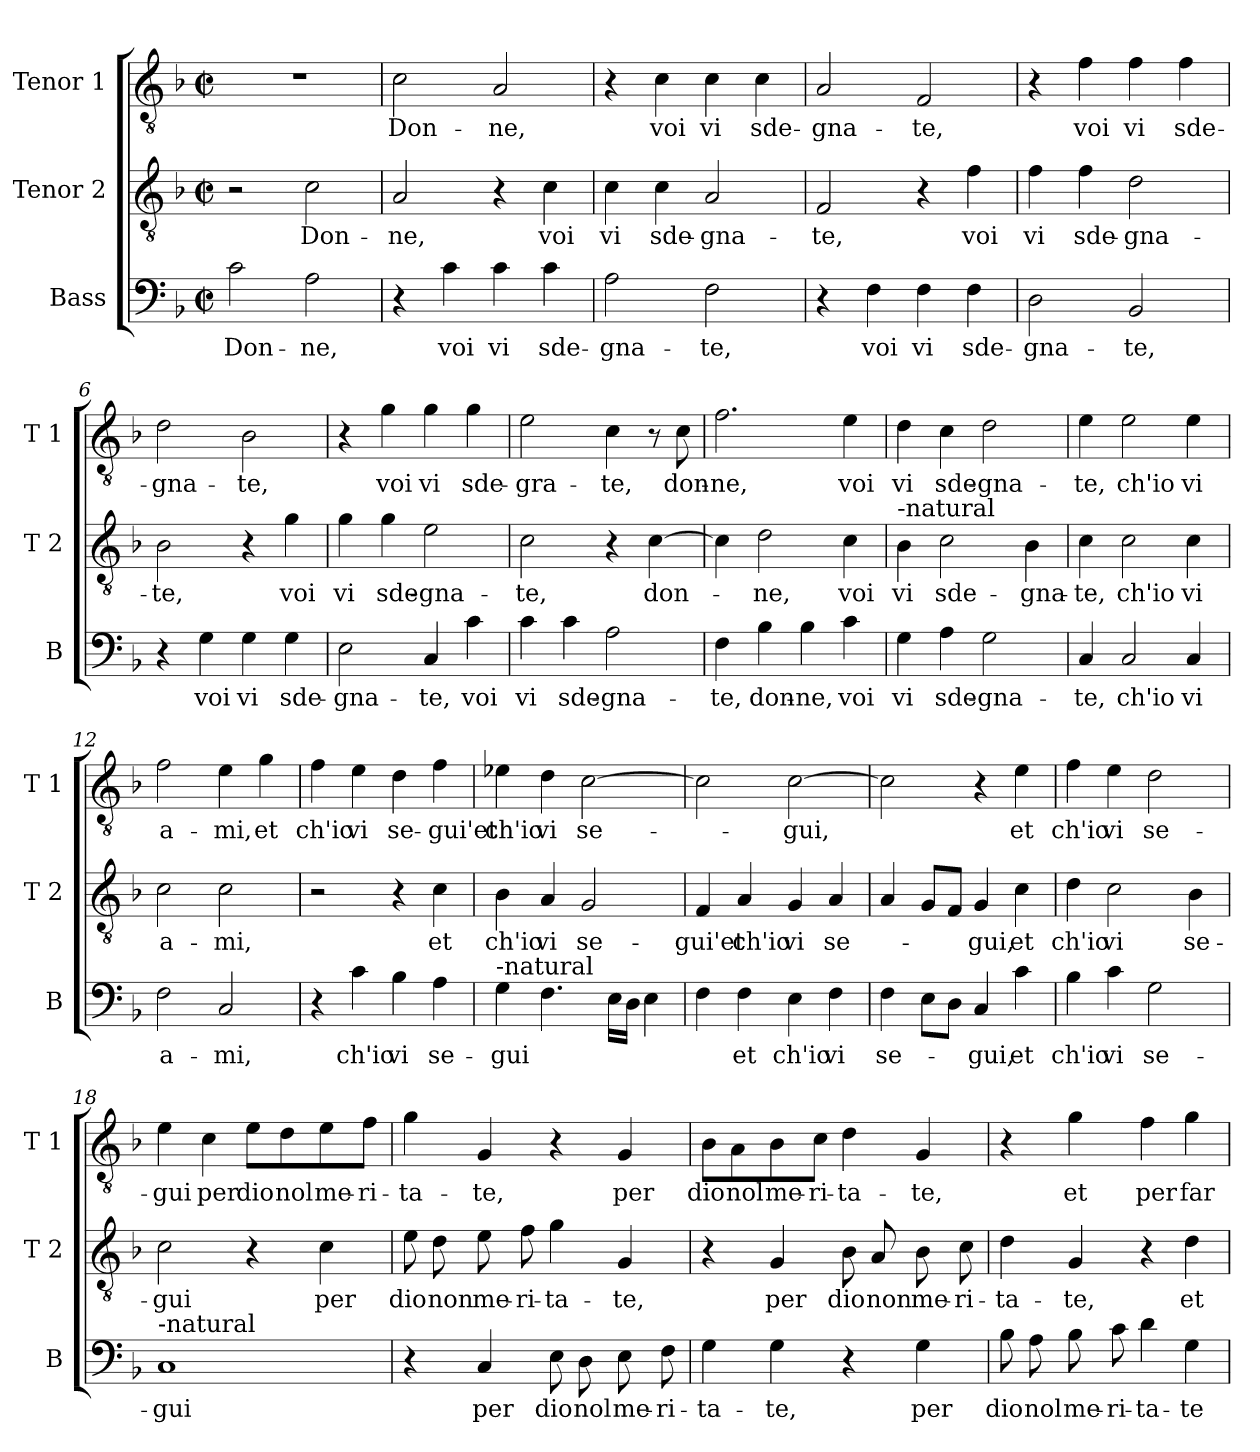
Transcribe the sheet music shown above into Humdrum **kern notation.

**kern	**text	**kern	**text	**kern	**text
*part3	*part3	*part2	*part2	*part1	*part1
*staff3	*staff3	*staff2	*staff2	*staff1	*staff1
*I"Bass	*	*I"Tenor 2	*	*I"Tenor 1	*
*I'B	*	*I'T 2	*	*I'T 1	*
*clefF4	*	*clefGv2	*	*clefGv2	*
*k[b-]	*	*k[b-]	*	*k[b-]	*
*F:	*	*F:	*	*F:	*
*M2/2	*	*M2/2	*	*M2/2	*
*met(c|)	*	*met(c|)	*	*met(c|)	*
=1	=1	=1	=1	=1	=1
!	!LO:LY:b	!	!	!	!
2c\	Don-	2r	.	1r	.
!	!LO:LY:b	!	!LO:LY:b	!	!
2A\	-ne,	2c\	Don-	.	.
=2	=2	=2	=2	=2	=2
!	!	!	!LO:LY:b	!	!LO:LY:b
4r	.	2A/	-ne,	2c\	Don-
!	!LO:LY:b	!	!	!	!
4c\	voi	.	.	.	.
!	!LO:LY:b	!	!	!	!LO:LY:b
4c\	vi	4r	.	2A/	-ne,
!	!LO:LY:b	!	!LO:LY:b	!	!
4c\	sde-	4c\	voi	.	.
=3	=3	=3	=3	=3	=3
!	!LO:LY:b	!	!LO:LY:b	!	!
2A\	-gna-	4c\	vi	4r	.
!	!	!	!LO:LY:b	!	!LO:LY:b
.	.	4c\	sde-	4c\	voi
!	!LO:LY:b	!	!LO:LY:b	!	!LO:LY:b
2F\	-te,	2A/	-gna-	4c\	vi
!	!	!	!	!	!LO:LY:b
.	.	.	.	4c\	sde-
=4	=4	=4	=4	=4	=4
!	!	!	!LO:LY:b	!	!LO:LY:b
4r	.	2F/	-te,	2A/	-gna-
!	!LO:LY:b	!	!	!	!
4F\	voi	.	.	.	.
!	!LO:LY:b	!	!	!	!LO:LY:b
4F\	vi	4r	.	2F/	-te,
!	!LO:LY:b	!	!LO:LY:b	!	!
4F\	sde-	4f\	voi	.	.
=5	=5	=5	=5	=5	=5
!	!LO:LY:b	!	!LO:LY:b	!	!
2D\	-gna-	4f\	vi	4r	.
!	!	!	!LO:LY:b	!	!LO:LY:b
.	.	4f\	sde-	4f\	voi
!	!LO:LY:b	!	!LO:LY:b	!	!LO:LY:b
2BB-/	-te,	2d\	-gna-	4f\	vi
!	!	!	!	!	!LO:LY:b
.	.	.	.	4f\	sde-
!!LO:LB:g=z
=6	=6	=6	=6	=6	=6
!	!	!	!LO:LY:b	!	!LO:LY:b
4r	.	2B-\	-te,	2d\	-gna-
!	!LO:LY:b	!	!	!	!
4G\	voi	.	.	.	.
!	!LO:LY:b	!	!	!	!LO:LY:b
4G\	vi	4r	.	2B-\	-te,
!	!LO:LY:b	!	!LO:LY:b	!	!
4G\	sde-	4g\	voi	.	.
=7	=7	=7	=7	=7	=7
!	!LO:LY:b	!	!LO:LY:b	!	!
2E\	-gna-	4g\	vi	4r	.
!	!	!	!LO:LY:b	!	!LO:LY:b
.	.	4g\	sde-	4g\	voi
!	!LO:LY:b	!	!LO:LY:b	!	!LO:LY:b
4C/	-te,	2e\	-gna-	4g\	vi
!	!LO:LY:b	!	!	!	!LO:LY:b
4c\	voi	.	.	4g\	sde-
=8	=8	=8	=8	=8	=8
!	!LO:LY:b	!	!LO:LY:b	!	!LO:LY:b
4c\	vi	2c\	-te,	2e\	-gra-
!	!LO:LY:b	!	!	!	!
4c\	sde-	.	.	.	.
!	!LO:LY:b	!	!	!	!LO:LY:b
2A\	-gna-	4r	.	4c\	-te,
!	!	!	!LO:LY:b	!	!
.	.	[4c\	don-	8r	.
!	!	!	!	!	!LO:LY:b
.	.	.	.	8c\	don-
=9	=9	=9	=9	=9	=9
!	!LO:LY:b	!	!	!	!LO:LY:b
4F\	-te,	4c\]	.	2.f\	-ne,
!	!LO:LY:b	!	!LO:LY:b	!	!
4B-\	don-	2d\	-ne,	.	.
!	!LO:LY:b	!	!	!	!
4B-\	-ne,	.	.	.	.
!	!LO:LY:b	!	!LO:LY:b	!	!LO:LY:b
4c\	voi	4c\	voi	4e\	voi
=10	=10	=10	=10	=10	=10
!	!	!LO:TX:a:t=-natural	!	!	!
!	!LO:LY:b	!	!LO:LY:b	!	!LO:LY:b
4G\	vi	4B-\	vi	4d\	vi
!	!LO:LY:b	!	!LO:LY:b	!	!LO:LY:b
4A\	sde-	2c\	sde-	4c\	sde-
!	!LO:LY:b	!	!	!	!LO:LY:b
2G\	-gna-	.	.	2d\	-gna-
!	!	!	!LO:LY:b	!	!
.	.	4B-\	-gna-	.	.
=11	=11	=11	=11	=11	=11
!	!LO:LY:b	!	!LO:LY:b	!	!LO:LY:b
4C/	-te,	4c\	-te,	4e\	-te,
!	!LO:LY:b	!	!LO:LY:b	!	!LO:LY:b
2C/	ch'io	2c\	ch'io	2e\	ch'io
!	!LO:LY:b	!	!LO:LY:b	!	!LO:LY:b
4C/	vi	4c\	vi	4e\	vi
!!LO:LB:g=z
=12	=12	=12	=12	=12	=12
!	!LO:LY:b	!	!LO:LY:b	!	!LO:LY:b
2F\	a-	2c\	a-	2f\	a-
!	!LO:LY:b	!	!LO:LY:b	!	!LO:LY:b
2C/	-mi,	2c\	-mi,	4e\	-mi,
!	!	!	!	!	!LO:LY:b
.	.	.	.	4g\	et
=13	=13	=13	=13	=13	=13
!	!	!	!	!	!LO:LY:b
4r	.	2r	.	4f\	ch'io
!	!LO:LY:b	!	!	!	!LO:LY:b
4c\	ch'io	.	.	4e\	vi
!	!LO:LY:b	!	!	!	!LO:LY:b
4B-\	vi	4r	.	4d\	se-
!	!LO:LY:b	!	!LO:LY:b	!	!LO:LY:b
4A\	se-	4c\	et	4f\	-gui'et
=14	=14	=14	=14	=14	=14
!LO:TX:a:t=-natural	!	!	!	!	!
!	!LO:LY:b	!	!LO:LY:b	!	!LO:LY:b
4G\	-gui	4B-\	ch'io	4e-X\	ch'io
!	!	!	!LO:LY:b	!	!LO:LY:b
4.F\	.	4A/	vi	4d\	vi
!	!	!	!LO:LY:b	!	!LO:LY:b
.	.	2G/	se-	[2c\	se-
16E\LL	.	.	.	.	.
16D\JJ	.	.	.	.	.
4E\	.	.	.	.	.
=15	=15	=15	=15	=15	=15
!	!	!	!LO:LY:b	!	!
4F\	.	4F/	-gui'et	2c\]	.
!	!LO:LY:b	!	!LO:LY:b	!	!
4F\	et	4A/	ch'io	.	.
!	!LO:LY:b	!	!LO:LY:b	!	!LO:LY:b
4E\	ch'io	4G/	vi	[2c\	-gui,
!	!LO:LY:b	!	!LO:LY:b	!	!
4F\	vi	4A/	se-	.	.
=16	=16	=16	=16	=16	=16
!	!LO:LY:b	!	!	!	!
4F\	se-	4A/	.	2c\]	.
8E\L	.	8G/L	.	.	.
8D\J	.	8F/J	.	.	.
!	!LO:LY:b	!	!LO:LY:b	!	!
4C/	-gui,	4G/	-gui,	4r	.
!	!LO:LY:b	!	!LO:LY:b	!	!LO:LY:b
4c\	et	4c\	et	4e\	et
!!LO:PB:g=z
=17	=17	=17	=17	=17	=17
!	!LO:LY:b	!	!LO:LY:b	!	!LO:LY:b
4B-\	ch'io	4d\	ch'io	4f\	ch'io
!	!LO:LY:b	!	!LO:LY:b	!	!LO:LY:b
4c\	vi	2c\	vi	4e\	vi
!	!LO:LY:b	!	!	!	!LO:LY:b
2G\	se-	.	.	2d\	se-
!	!	!	!LO:LY:b	!	!
.	.	4B-\	se-	.	.
=18	=18	=18	=18	=18	=18
!LO:TX:a:t=-natural	!	!	!	!	!
!	!LO:LY:b	!	!LO:LY:b	!	!LO:LY:b
1C	-gui	2c\	-gui	4e\	-gui
!	!	!	!	!	!LO:LY:b
.	.	.	.	4c\	per
!	!	!	!	!	!LO:LY:b
.	.	4r	.	8e\L	dio
!	!	!	!	!	!LO:LY:b
.	.	.	.	8d\	nol
!	!	!	!LO:LY:b	!	!LO:LY:b
.	.	4c\	per	8e\	me-
!	!	!	!	!	!LO:LY:b
.	.	.	.	8f\J	-ri-
=19	=19	=19	=19	=19	=19
!	!	!	!LO:LY:b	!	!LO:LY:b
4r	.	8e\	dio	4g\	-ta-
!	!	!	!LO:LY:b	!	!
.	.	8d\	non	.	.
!	!LO:LY:b	!	!LO:LY:b	!	!LO:LY:b
4C/	per	8e\	me-	4G/	-te,
!	!	!	!LO:LY:b	!	!
.	.	8f\	-ri-	.	.
!	!LO:LY:b	!	!LO:LY:b	!	!
8E\	dio	4g\	-ta-	4r	.
!	!LO:LY:b	!	!	!	!
8D\	nol	.	.	.	.
!	!LO:LY:b	!	!LO:LY:b	!	!LO:LY:b
8E\	me-	4G/	-te,	4G/	per
!	!LO:LY:b	!	!	!	!
8F\	-ri-	.	.	.	.
=20	=20	=20	=20	=20	=20
!	!LO:LY:b	!	!	!	!LO:LY:b
4G\	-ta-	4r	.	8B-\L	dio
!	!	!	!	!	!LO:LY:b
.	.	.	.	8A\	nol
!	!LO:LY:b	!	!LO:LY:b	!	!LO:LY:b
4G\	-te,	4G/	per	8B-\	me-
!	!	!	!	!	!LO:LY:b
.	.	.	.	8c\J	-ri-
!	!	!	!LO:LY:b	!	!LO:LY:b
4r	.	8B-\	dio	4d\	-ta-
!	!	!	!LO:LY:b	!	!
.	.	8A/	non	.	.
!	!LO:LY:b	!	!LO:LY:b	!	!LO:LY:b
4G\	per	8B-\	me-	4G/	-te,
!	!	!	!LO:LY:b	!	!
.	.	8c\	-ri-	.	.
!!LO:LB:g=z
=21	=21	=21	=21	=21	=21
!	!LO:LY:b	!	!LO:LY:b	!	!
8B-\	dio	4d\	-ta-	4r	.
!	!LO:LY:b	!	!	!	!
8A\	nol	.	.	.	.
!	!LO:LY:b	!	!LO:LY:b	!	!LO:LY:b
8B-\	me-	4G/	-te,	4g\	et
!	!LO:LY:b	!	!	!	!
8c\	-ri-	.	.	.	.
!	!LO:LY:b	!	!	!	!LO:LY:b
4d\	-ta-	4r	.	4f\	per
!	!LO:LY:b	!	!LO:LY:b	!	!LO:LY:b
4G\	-te	4d\	et	4g\	far
=	=	=	=	=	=
*-	*-	*-	*-	*-	*-
